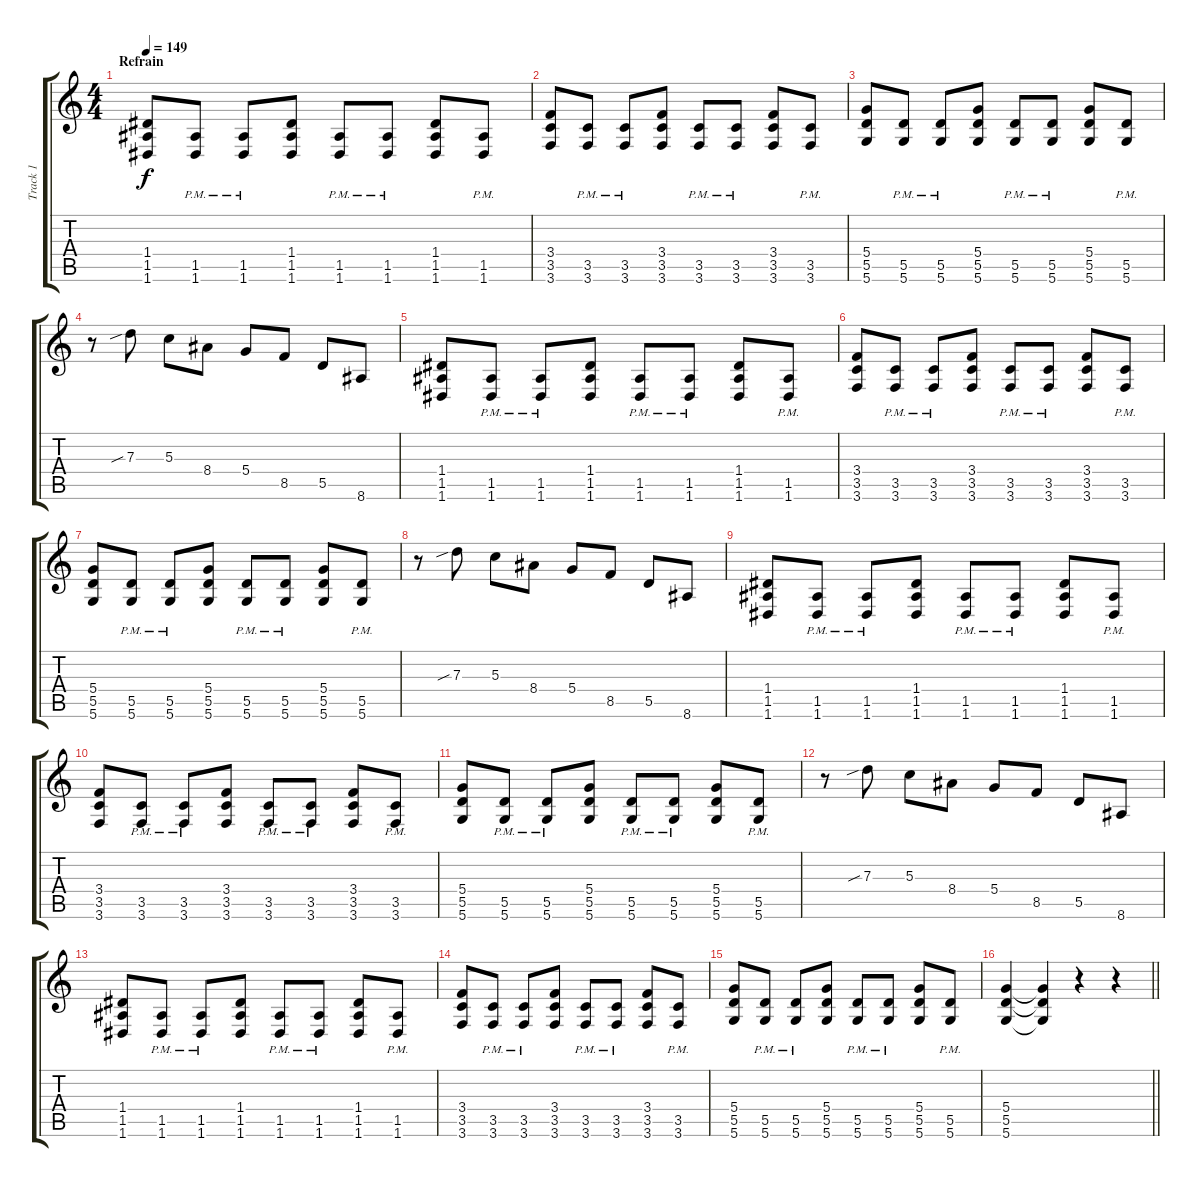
\track ("Track 1" "Track 1") {instrument distortionguitar}
\staff {score tabs}
\tuning (E4 B3 G3 D3 A2 D2) {hide}
\ts (4 4)
\section ("" "Refrain")
\tempo 149
\clef g2
\ks c
(1.4 1.5 1.6).8{dy f} (1.5{pm} 1.6{pm}).8 (1.5{pm} 1.6{pm}).8 (1.4 1.5 1.6).8 (1.5{pm} 1.6{pm}).8 (1.5{pm} 1.6{pm}).8 (1.4 1.5 1.6).8 (1.5{pm} 1.6{pm}).8 |
(3.4 3.5 3.6).8 (3.5{pm} 3.6{pm}).8 (3.5{pm} 3.6{pm}).8 (3.4 3.5 3.6).8 (3.5{pm} 3.6{pm}).8 (3.5{pm} 3.6{pm}).8 (3.4 3.5 3.6).8 (3.5{pm} 3.6{pm}).8 |
(5.4 5.5 5.6).8 (5.5{pm} 5.6{pm}).8 (5.5{pm} 5.6{pm}).8 (5.4 5.5 5.6).8 (5.5{pm} 5.6{pm}).8 (5.5{pm} 5.6{pm}).8 (5.4 5.5 5.6).8 (5.5{pm} 5.6{pm}).8 |
r.8 7.3{sib}.8 5.3.8 8.4.8 5.4.8 8.5.8 5.5.8 8.6.8 |
(1.4 1.5 1.6).8 (1.5{pm} 1.6{pm}).8 (1.5{pm} 1.6{pm}).8 (1.4 1.5 1.6).8 (1.5{pm} 1.6{pm}).8 (1.5{pm} 1.6{pm}).8 (1.4 1.5 1.6).8 (1.5{pm} 1.6{pm}).8 |
(3.4 3.5 3.6).8 (3.5{pm} 3.6{pm}).8 (3.5{pm} 3.6{pm}).8 (3.4 3.5 3.6).8 (3.5{pm} 3.6{pm}).8 (3.5{pm} 3.6{pm}).8 (3.4 3.5 3.6).8 (3.5{pm} 3.6{pm}).8 |
(5.4 5.5 5.6).8 (5.5{pm} 5.6{pm}).8 (5.5{pm} 5.6{pm}).8 (5.4 5.5 5.6).8 (5.5{pm} 5.6{pm}).8 (5.5{pm} 5.6{pm}).8 (5.4 5.5 5.6).8 (5.5{pm} 5.6{pm}).8 |
r.8 7.3{sib}.8 5.3.8 8.4.8 5.4.8 8.5.8 5.5.8 8.6.8 |
(1.4 1.5 1.6).8 (1.5{pm} 1.6{pm}).8 (1.5{pm} 1.6{pm}).8 (1.4 1.5 1.6).8 (1.5{pm} 1.6{pm}).8 (1.5{pm} 1.6{pm}).8 (1.4 1.5 1.6).8 (1.5{pm} 1.6{pm}).8 |
(3.4 3.5 3.6).8 (3.5{pm} 3.6{pm}).8 (3.5{pm} 3.6{pm}).8 (3.4 3.5 3.6).8 (3.5{pm} 3.6{pm}).8 (3.5{pm} 3.6{pm}).8 (3.4 3.5 3.6).8 (3.5{pm} 3.6{pm}).8 |
(5.4 5.5 5.6).8 (5.5{pm} 5.6{pm}).8 (5.5{pm} 5.6{pm}).8 (5.4 5.5 5.6).8 (5.5{pm} 5.6{pm}).8 (5.5{pm} 5.6{pm}).8 (5.4 5.5 5.6).8 (5.5{pm} 5.6{pm}).8 |
r.8 7.3{sib}.8 5.3.8 8.4.8 5.4.8 8.5.8 5.5.8 8.6.8 |
(1.4 1.5 1.6).8 (1.5{pm} 1.6{pm}).8 (1.5{pm} 1.6{pm}).8 (1.4 1.5 1.6).8 (1.5{pm} 1.6{pm}).8 (1.5{pm} 1.6{pm}).8 (1.4 1.5 1.6).8 (1.5{pm} 1.6{pm}).8 |
(3.4 3.5 3.6).8 (3.5{pm} 3.6{pm}).8 (3.5{pm} 3.6{pm}).8 (3.4 3.5 3.6).8 (3.5{pm} 3.6{pm}).8 (3.5{pm} 3.6{pm}).8 (3.4 3.5 3.6).8 (3.5{pm} 3.6{pm}).8 |
(5.4 5.5 5.6).8 (5.5{pm} 5.6{pm}).8 (5.5{pm} 5.6{pm}).8 (5.4 5.5 5.6).8 (5.5{pm} 5.6{pm}).8 (5.5{pm} 5.6{pm}).8 (5.4 5.5 5.6).8 (5.5{pm} 5.6{pm}).8 |
\barLineRight lightlight
(5.4 5.5 5.6).4 (5.4{t} 5.5{t} 5.6{t}).4 r.4 r.4
